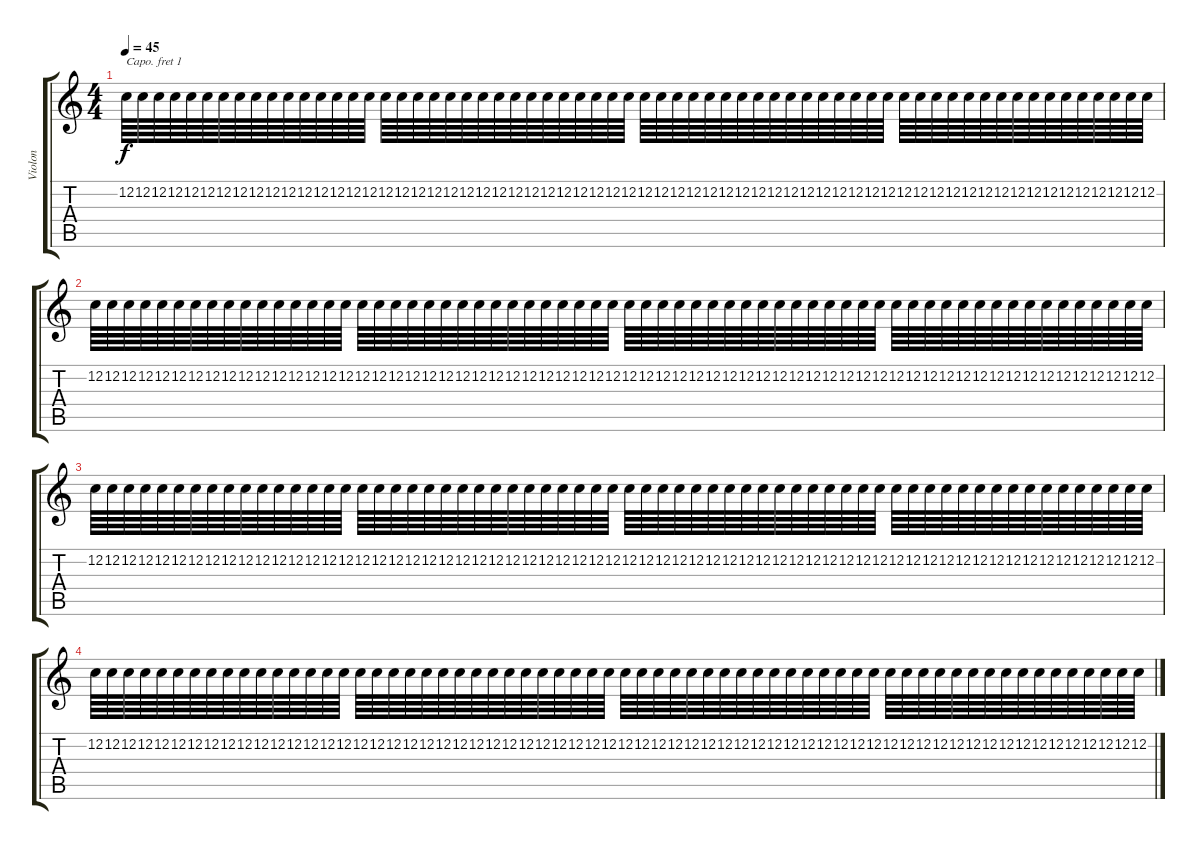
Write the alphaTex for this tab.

\track ("Violon" "Violon") {instrument pizzicatostrings}
\staff {score tabs}
\capo 1
\tuning (E4 B3 G3 D3 A2 E2) {hide}
\ts (4 4)
\tempo 45
\clef g2
\ks c
12.2.64{dy f volume 9 instrument violin} 12.2.64 12.2.64 12.2.64 12.2.64 12.2.64 12.2.64 12.2.64 12.2.64 12.2.64 12.2.64 12.2.64 12.2.64 12.2.64 12.2.64 12.2.64 12.2.64 12.2.64 12.2.64 12.2.64 12.2.64 12.2.64 12.2.64 12.2.64 12.2.64 12.2.64 12.2.64 12.2.64 12.2.64 12.2.64 12.2.64 12.2.64 12.2.64{volume 10 instrument violin} 12.2.64 12.2.64 12.2.64 12.2.64 12.2.64 12.2.64 12.2.64 12.2.64 12.2.64 12.2.64 12.2.64 12.2.64 12.2.64 12.2.64 12.2.64 12.2.64 12.2.64 12.2.64 12.2.64 12.2.64 12.2.64 12.2.64 12.2.64 12.2.64 12.2.64 12.2.64 12.2.64 12.2.64 12.2.64 12.2.64 12.2.64 |
12.2.64{volume 11 instrument violin} 12.2.64 12.2.64 12.2.64 12.2.64 12.2.64 12.2.64 12.2.64 12.2.64 12.2.64 12.2.64 12.2.64 12.2.64 12.2.64 12.2.64 12.2.64 12.2.64 12.2.64 12.2.64 12.2.64 12.2.64 12.2.64 12.2.64 12.2.64 12.2.64 12.2.64 12.2.64 12.2.64 12.2.64 12.2.64 12.2.64 12.2.64 12.2.64{volume 12 instrument violin} 12.2.64 12.2.64 12.2.64 12.2.64 12.2.64 12.2.64 12.2.64 12.2.64 12.2.64 12.2.64 12.2.64 12.2.64 12.2.64 12.2.64 12.2.64 12.2.64 12.2.64 12.2.64 12.2.64 12.2.64 12.2.64 12.2.64 12.2.64 12.2.64 12.2.64 12.2.64 12.2.64 12.2.64 12.2.64 12.2.64 12.2.64 |
12.2.64{instrument violin} 12.2.64 12.2.64 12.2.64 12.2.64 12.2.64 12.2.64 12.2.64 12.2.64 12.2.64 12.2.64 12.2.64 12.2.64 12.2.64 12.2.64 12.2.64 12.2.64 12.2.64 12.2.64 12.2.64 12.2.64 12.2.64 12.2.64 12.2.64 12.2.64 12.2.64 12.2.64 12.2.64 12.2.64 12.2.64 12.2.64 12.2.64 12.2.64{instrument violin} 12.2.64 12.2.64 12.2.64 12.2.64 12.2.64 12.2.64 12.2.64 12.2.64 12.2.64 12.2.64 12.2.64 12.2.64 12.2.64 12.2.64 12.2.64 12.2.64 12.2.64 12.2.64 12.2.64 12.2.64 12.2.64 12.2.64 12.2.64 12.2.64 12.2.64 12.2.64 12.2.64 12.2.64 12.2.64 12.2.64 12.2.64 |
12.2.64{instrument violin} 12.2.64 12.2.64 12.2.64 12.2.64 12.2.64 12.2.64 12.2.64 12.2.64 12.2.64 12.2.64 12.2.64 12.2.64 12.2.64 12.2.64 12.2.64 12.2.64 12.2.64 12.2.64 12.2.64 12.2.64 12.2.64 12.2.64 12.2.64 12.2.64 12.2.64 12.2.64 12.2.64 12.2.64 12.2.64 12.2.64 12.2.64 12.2.64{instrument violin} 12.2.64 12.2.64 12.2.64 12.2.64 12.2.64 12.2.64 12.2.64 12.2.64 12.2.64 12.2.64 12.2.64 12.2.64 12.2.64 12.2.64 12.2.64 12.2.64 12.2.64 12.2.64 12.2.64 12.2.64 12.2.64 12.2.64 12.2.64 12.2.64 12.2.64 12.2.64 12.2.64 12.2.64 12.2.64 12.2.64 12.2.64
